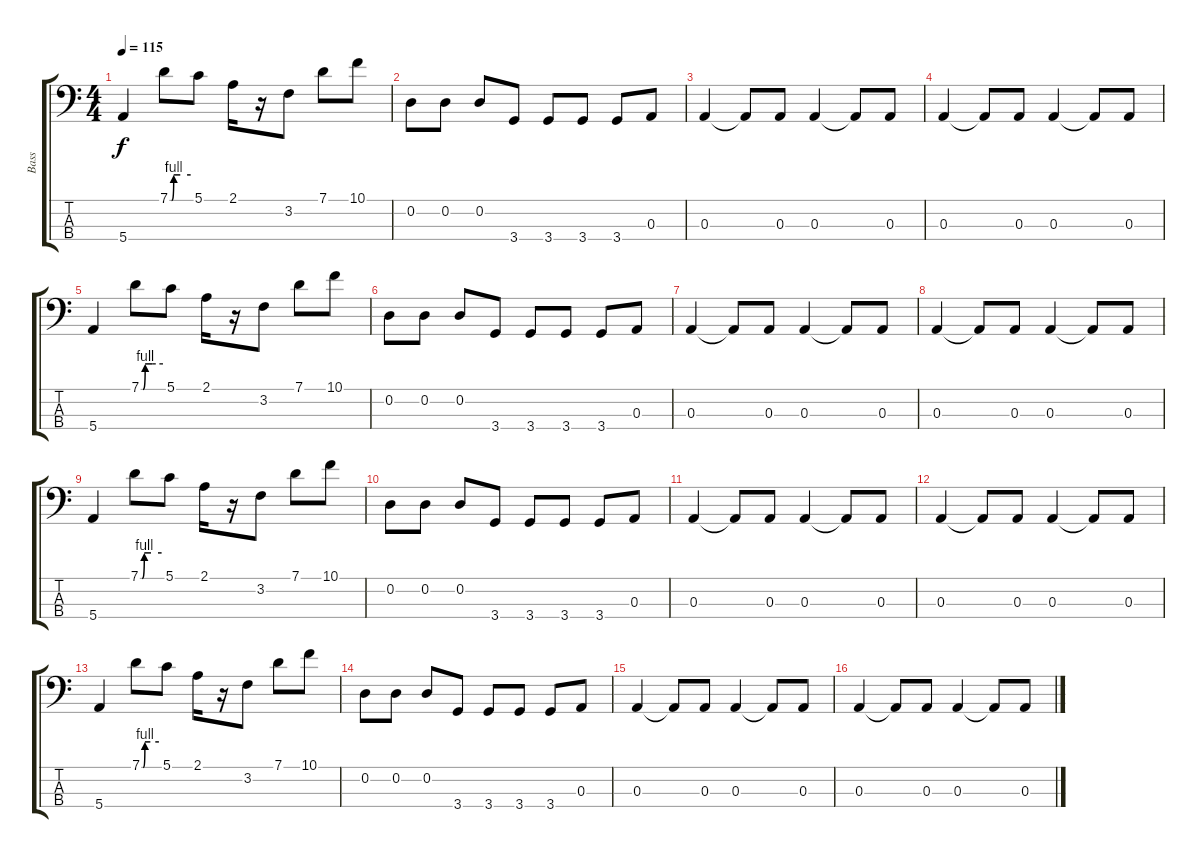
\track ("Bass" "Bass") {instrument acousticguitarsteel}
\staff {score tabs}
\tuning (G2 D2 A1 E1) {hide}
\ts (4 4)
\tempo 115
\clef f4
\ks c
5.4.4{dy f} 7.1{be (custom 0 0 5 0 11 4 30 4 60 4)}.8 5.1.8 2.1.16 r.16 3.2.8 7.1.8 10.1.8 |
0.2.8 0.2.8 0.2.8 3.4.8 3.4.8 3.4.8 3.4.8 0.3.8 |
0.3.4 0.3{t}.8 0.3.8 0.3.4 0.3{t}.8 0.3.8 |
0.3.4 0.3{t}.8 0.3.8 0.3.4 0.3{t}.8 0.3.8 |
5.4.4 7.1{be (custom 0 0 5 0 11 4 30 4 60 4)}.8 5.1.8 2.1.16 r.16 3.2.8 7.1.8 10.1.8 |
0.2.8 0.2.8 0.2.8 3.4.8 3.4.8 3.4.8 3.4.8 0.3.8 |
0.3.4 0.3{t}.8 0.3.8 0.3.4 0.3{t}.8 0.3.8 |
0.3.4 0.3{t}.8 0.3.8 0.3.4 0.3{t}.8 0.3.8 |
5.4.4 7.1{be (custom 0 0 5 0 11 4 30 4 60 4)}.8 5.1.8 2.1.16 r.16 3.2.8 7.1.8 10.1.8 |
0.2.8 0.2.8 0.2.8 3.4.8 3.4.8 3.4.8 3.4.8 0.3.8 |
0.3.4 0.3{t}.8 0.3.8 0.3.4 0.3{t}.8 0.3.8 |
0.3.4 0.3{t}.8 0.3.8 0.3.4 0.3{t}.8 0.3.8 |
5.4.4 7.1{be (custom 0 0 5 0 11 4 30 4 60 4)}.8 5.1.8 2.1.16 r.16 3.2.8 7.1.8 10.1.8 |
0.2.8 0.2.8 0.2.8 3.4.8 3.4.8 3.4.8 3.4.8 0.3.8 |
0.3.4 0.3{t}.8 0.3.8 0.3.4 0.3{t}.8 0.3.8 |
0.3.4 0.3{t}.8 0.3.8 0.3.4 0.3{t}.8 0.3.8
